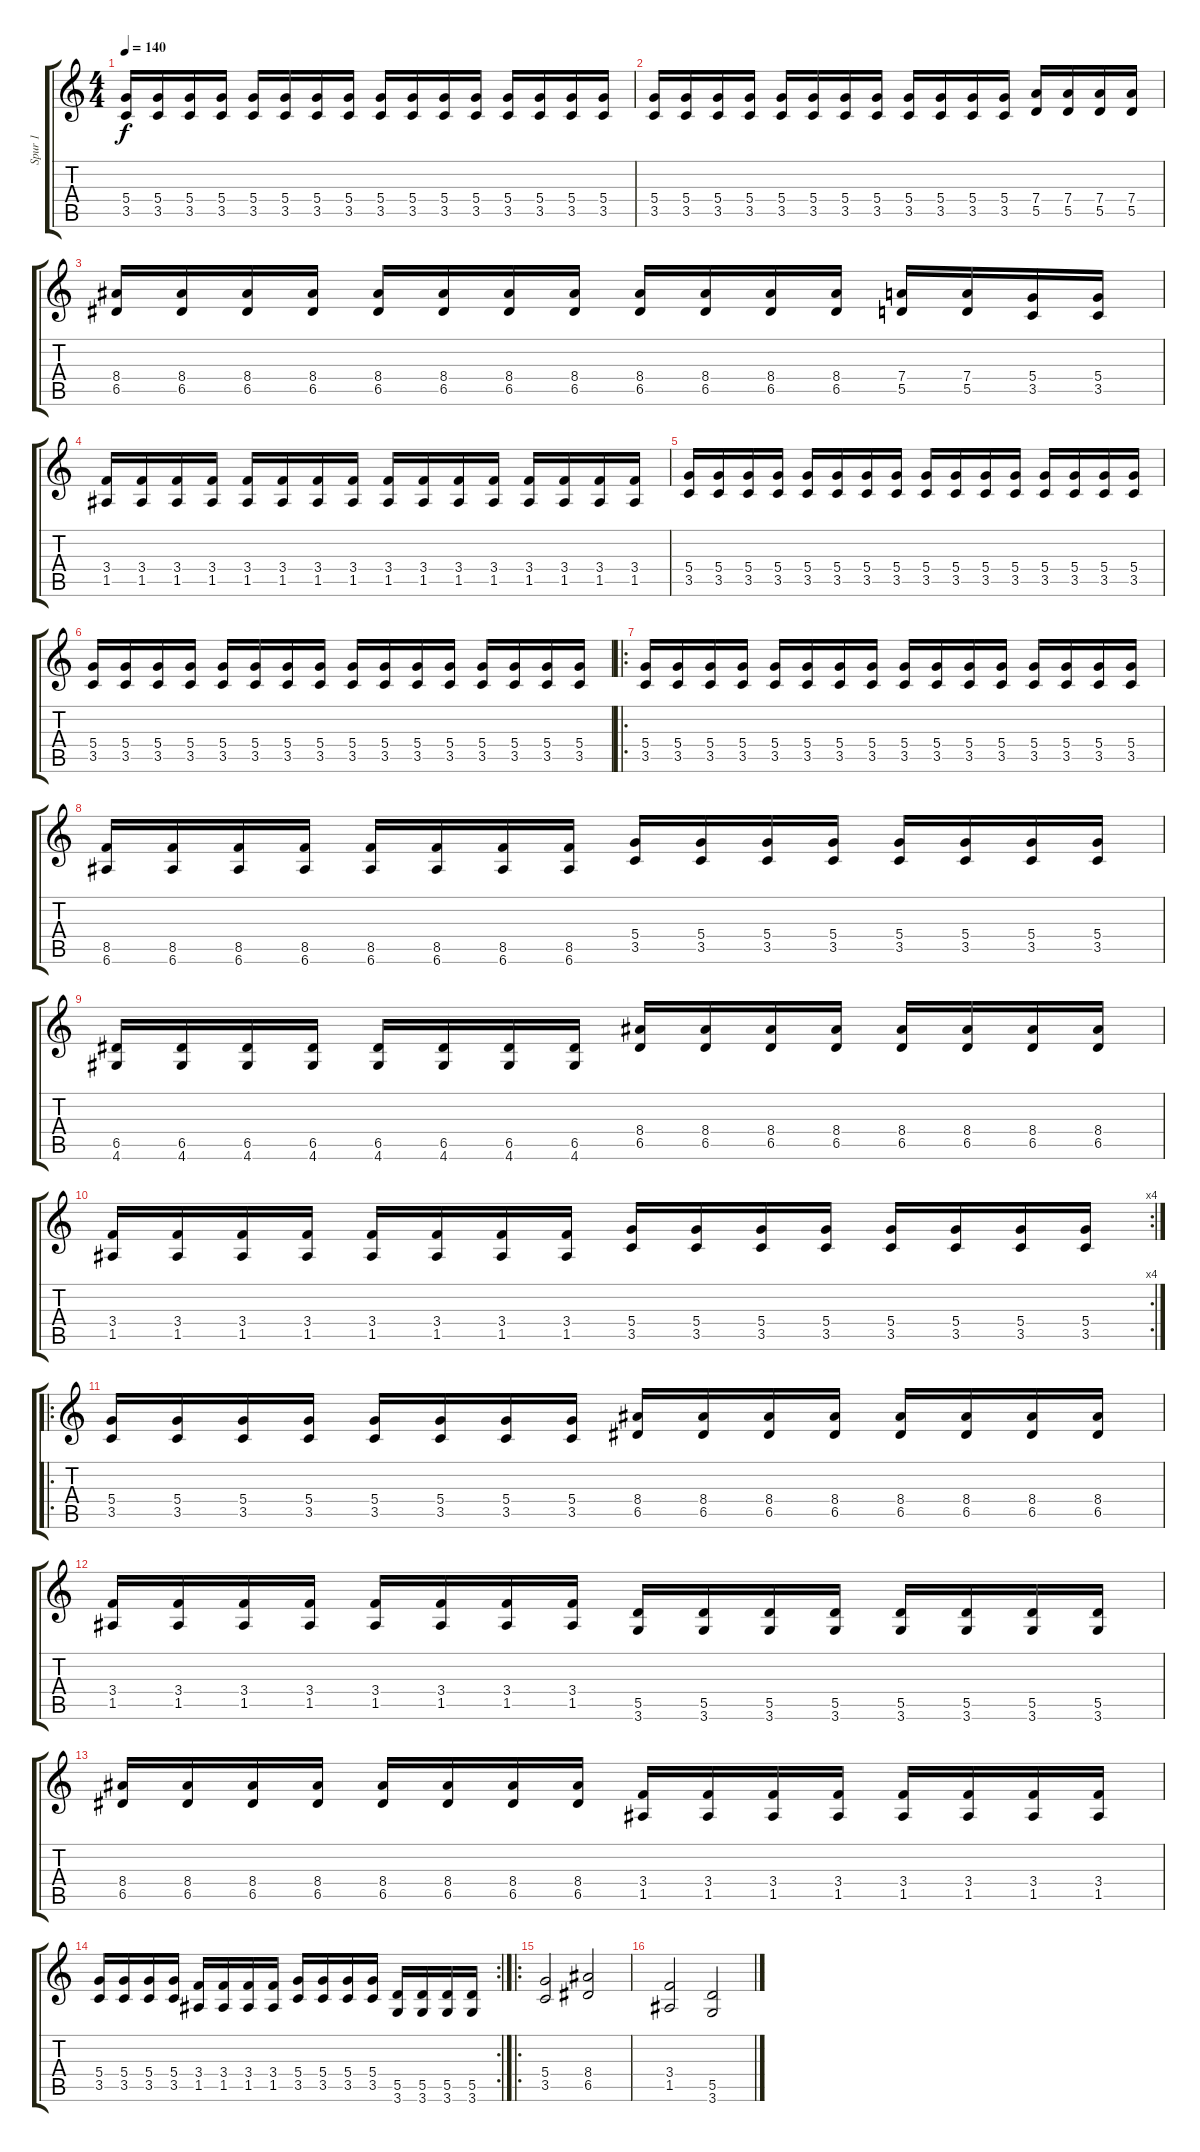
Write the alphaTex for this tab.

\track ("Spur 1" "Spur 1") {instrument distortionguitar}
\staff {score tabs}
\tuning (E4 B3 G3 D3 A2 E2) {hide}
\ts (4 4)
\tempo 140
\clef g2
\ks c
(5.4 3.5).16{dy f} (5.4 3.5).16 (5.4 3.5).16 (5.4 3.5).16 (5.4 3.5).16 (5.4 3.5).16 (5.4 3.5).16 (5.4 3.5).16 (5.4 3.5).16 (5.4 3.5).16 (5.4 3.5).16 (5.4 3.5).16 (5.4 3.5).16 (5.4 3.5).16 (5.4 3.5).16 (5.4 3.5).16 |
(5.4 3.5).16 (5.4 3.5).16 (5.4 3.5).16 (5.4 3.5).16 (5.4 3.5).16 (5.4 3.5).16 (5.4 3.5).16 (5.4 3.5).16 (5.4 3.5).16 (5.4 3.5).16 (5.4 3.5).16 (5.4 3.5).16 (7.4 5.5).16 (7.4 5.5).16 (7.4 5.5).16 (7.4 5.5).16 |
(8.4 6.5).16 (8.4 6.5).16 (8.4 6.5).16 (8.4 6.5).16 (8.4 6.5).16 (8.4 6.5).16 (8.4 6.5).16 (8.4 6.5).16 (8.4 6.5).16 (8.4 6.5).16 (8.4 6.5).16 (8.4 6.5).16 (7.4 5.5).16 (7.4 5.5).16 (5.4 3.5).16 (5.4 3.5).16 |
(3.4 1.5).16 (3.4 1.5).16 (3.4 1.5).16 (3.4 1.5).16 (3.4 1.5).16 (3.4 1.5).16 (3.4 1.5).16 (3.4 1.5).16 (3.4 1.5).16 (3.4 1.5).16 (3.4 1.5).16 (3.4 1.5).16 (3.4 1.5).16 (3.4 1.5).16 (3.4 1.5).16 (3.4 1.5).16 |
(5.4 3.5).16 (5.4 3.5).16 (5.4 3.5).16 (5.4 3.5).16 (5.4 3.5).16 (5.4 3.5).16 (5.4 3.5).16 (5.4 3.5).16 (5.4 3.5).16 (5.4 3.5).16 (5.4 3.5).16 (5.4 3.5).16 (5.4 3.5).16 (5.4 3.5).16 (5.4 3.5).16 (5.4 3.5).16 |
(5.4 3.5).16 (5.4 3.5).16 (5.4 3.5).16 (5.4 3.5).16 (5.4 3.5).16 (5.4 3.5).16 (5.4 3.5).16 (5.4 3.5).16 (5.4 3.5).16 (5.4 3.5).16 (5.4 3.5).16 (5.4 3.5).16 (5.4 3.5).16 (5.4 3.5).16 (5.4 3.5).16 (5.4 3.5).16 |
\ro
(5.4 3.5).16 (5.4 3.5).16 (5.4 3.5).16 (5.4 3.5).16 (5.4 3.5).16 (5.4 3.5).16 (5.4 3.5).16 (5.4 3.5).16 (5.4 3.5).16 (5.4 3.5).16 (5.4 3.5).16 (5.4 3.5).16 (5.4 3.5).16 (5.4 3.5).16 (5.4 3.5).16 (5.4 3.5).16 |
(8.5 6.6).16 (8.5 6.6).16 (8.5 6.6).16 (8.5 6.6).16 (8.5 6.6).16 (8.5 6.6).16 (8.5 6.6).16 (8.5 6.6).16 (5.4 3.5).16 (5.4 3.5).16 (5.4 3.5).16 (5.4 3.5).16 (5.4 3.5).16 (5.4 3.5).16 (5.4 3.5).16 (5.4 3.5).16 |
(6.5 4.6).16 (6.5 4.6).16 (6.5 4.6).16 (6.5 4.6).16 (6.5 4.6).16 (6.5 4.6).16 (6.5 4.6).16 (6.5 4.6).16 (8.4 6.5).16 (8.4 6.5).16 (8.4 6.5).16 (8.4 6.5).16 (8.4 6.5).16 (8.4 6.5).16 (8.4 6.5).16 (8.4 6.5).16 |
\rc 4
(3.4 1.5).16 (3.4 1.5).16 (3.4 1.5).16 (3.4 1.5).16 (3.4 1.5).16 (3.4 1.5).16 (3.4 1.5).16 (3.4 1.5).16 (5.4 3.5).16 (5.4 3.5).16 (5.4 3.5).16 (5.4 3.5).16 (5.4 3.5).16 (5.4 3.5).16 (5.4 3.5).16 (5.4 3.5).16 |
\ro
(5.4 3.5).16 (5.4 3.5).16 (5.4 3.5).16 (5.4 3.5).16 (5.4 3.5).16 (5.4 3.5).16 (5.4 3.5).16 (5.4 3.5).16 (8.4 6.5).16 (8.4 6.5).16 (8.4 6.5).16 (8.4 6.5).16 (8.4 6.5).16 (8.4 6.5).16 (8.4 6.5).16 (8.4 6.5).16 |
(3.4 1.5).16 (3.4 1.5).16 (3.4 1.5).16 (3.4 1.5).16 (3.4 1.5).16 (3.4 1.5).16 (3.4 1.5).16 (3.4 1.5).16 (5.5 3.6).16 (5.5 3.6).16 (5.5 3.6).16 (5.5 3.6).16 (5.5 3.6).16 (5.5 3.6).16 (5.5 3.6).16 (5.5 3.6).16 |
(8.4 6.5).16 (8.4 6.5).16 (8.4 6.5).16 (8.4 6.5).16 (8.4 6.5).16 (8.4 6.5).16 (8.4 6.5).16 (8.4 6.5).16 (3.4 1.5).16 (3.4 1.5).16 (3.4 1.5).16 (3.4 1.5).16 (3.4 1.5).16 (3.4 1.5).16 (3.4 1.5).16 (3.4 1.5).16 |
\rc 2
(5.4 3.5).16 (5.4 3.5).16 (5.4 3.5).16 (5.4 3.5).16 (3.4 1.5).16 (3.4 1.5).16 (3.4 1.5).16 (3.4 1.5).16 (5.4 3.5).16 (5.4 3.5).16 (5.4 3.5).16 (5.4 3.5).16 (5.5 3.6).16 (5.5 3.6).16 (5.5 3.6).16 (5.5 3.6).16 |
\ro
(5.4 3.5).2 (8.4 6.5).2 |
(3.4 1.5).2 (5.5 3.6).2
